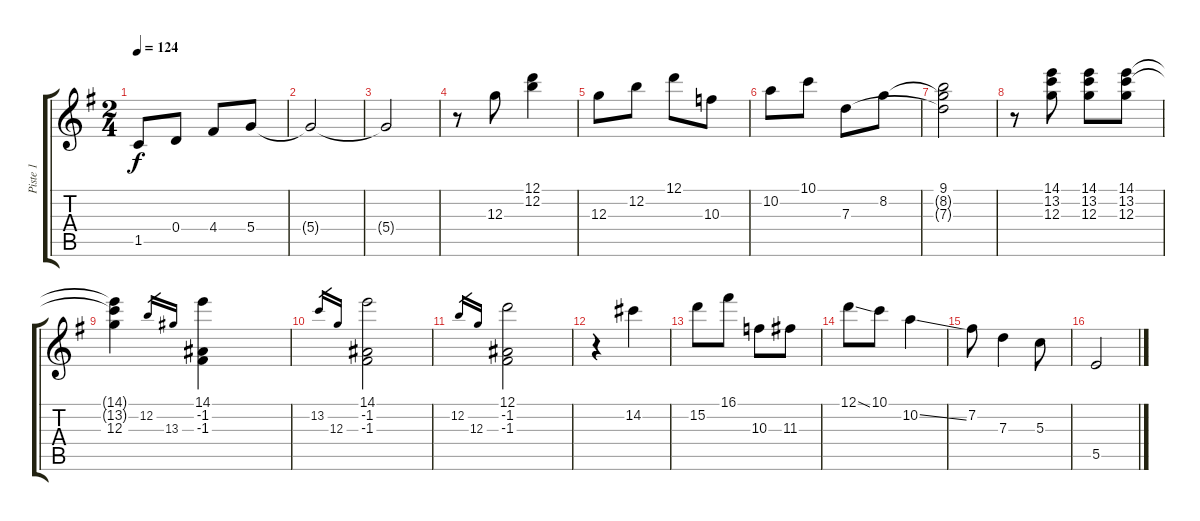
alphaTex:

\track ("Piste 1" "Piste 1") {instrument acousticguitarsteel}
\staff {score tabs}
\tuning (D4 B3 G3 D3 B2 G2) {hide}
\ts (2 4)
\tempo 124
\clef g2
\ks g
1.5{t}.8{dy f} 0.4.8 4.4.8 5.4.8 |
5.4{t}.2 |
5.4{t}.2 |
r.8 12.3.8 (12.1 12.2).4 |
12.3.8 12.2.8 12.1.8 10.3.8 |
10.2.8 10.1.8 7.3.8 8.2.8 |
(9.1 8.2{t} 7.3{t}).2 |
r.8 (14.1 13.2 12.3).8 (14.1 13.2 12.3).8 (14.1 13.2 12.3).8 |
(14.1{t} 13.2{t} 12.3).4 12.2.16{gr} 13.3.16{gr} (14.1 -1.2 -1.3).4 |
13.2.16{gr} 12.3.16{gr} (14.1 -1.2 -1.3).2 |
12.2.16{gr} 12.3.16{gr} (12.1 -1.2 -1.3).2 |
r.4 14.2.4 |
15.2.8 16.1.8 10.3.8 11.3.8 |
12.1{ss}.8 10.1.8 10.2{ss}.4 |
7.2.8 7.3.4 5.3.8 |
5.5.2
